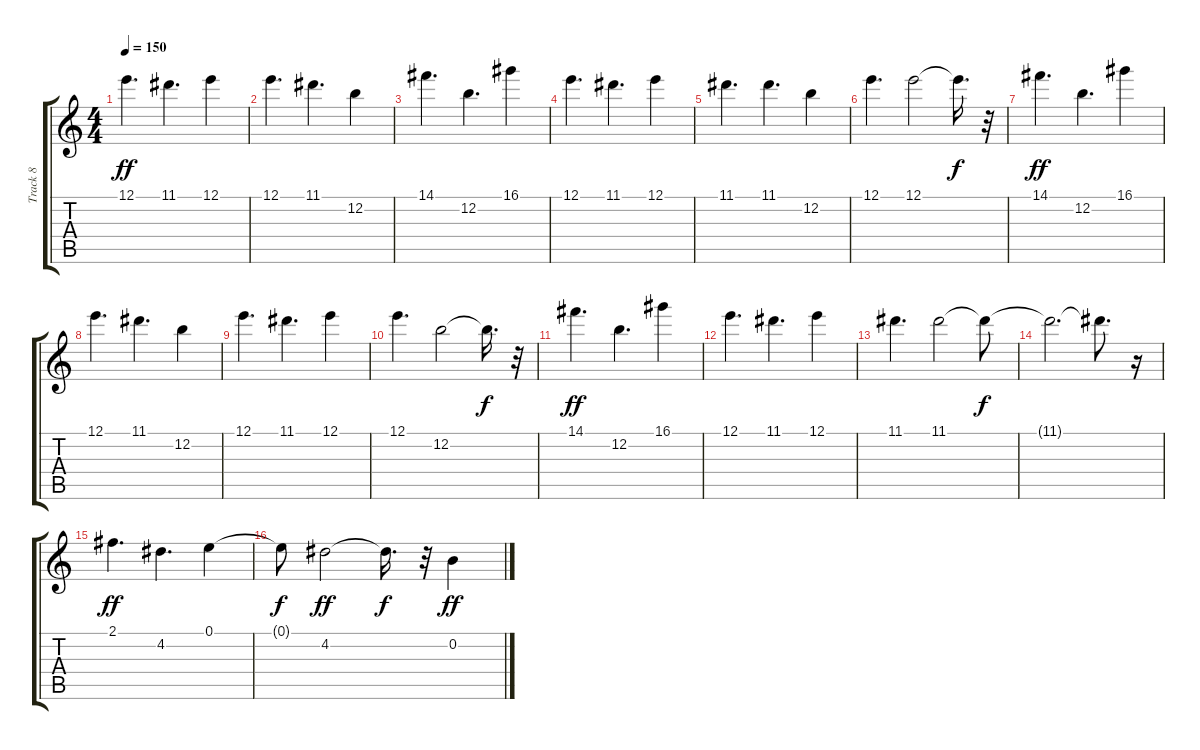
\track ("Track 8" "Track 8") {instrument distortionguitar}
\staff {score tabs}
\tuning (E4 B3 G3 D3 A2 E2) {hide}
\ts (4 4)
\tempo 150
\clef g2
\ks c
12.1.4{d dy ff balance 8} 11.1.4{d balance 10} 12.1.4{balance 12} |
12.1.4{d balance 14} 11.1.4{d balance 12} 12.2.4{balance 10} |
14.1.4{d balance 8} 12.2.4{d balance 6} 16.1.4{balance 4} |
12.1.4{d balance 2} 11.1.4{d balance 4} 12.1.4{balance 6} |
11.1.4{d balance 8} 11.1.4{d balance 10} 12.2.4{balance 12} |
12.1.4{d balance 14} 12.1.2{balance 12} 12.1{t}.16{d dy f} r.32 |
14.1.4{d dy ff balance 8} 12.2.4{d balance 6} 16.1.4{balance 4} |
12.1.4{d balance 2} 11.1.4{d balance 4} 12.2.4{balance 6} |
12.1.4{d balance 8} 11.1.4{d balance 10} 12.1.4{balance 12} |
12.1.4{d balance 14} 12.2.2{balance 12} 12.2{t}.16{d dy f} r.32 |
14.1.4{d dy ff balance 8} 12.2.4{d balance 6} 16.1.4{balance 4} |
12.1.4{d balance 2} 11.1.4{d balance 4} 12.1.4{balance 6} |
11.1.4{d balance 8} 11.1.2{balance 10} 11.1{t}.8{dy f} |
11.1{t}.2{d} 11.1{t}.8{d} r.16 |
2.1.4{d dy ff balance 8} 4.2.4{d balance 6} 0.1.4{balance 4} |
0.1{t}.8{dy f} 4.2.2{dy ff balance 2} 4.2{t}.16{d dy f} r.32 0.2.4{dy ff balance 6}
